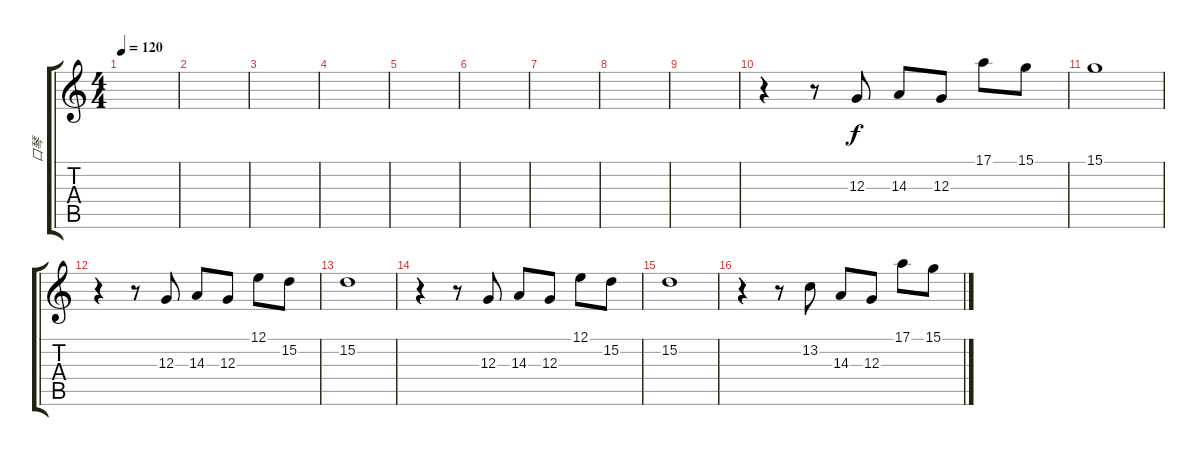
\track ("口琴" "口琴") {instrument harmonica}
\staff {score tabs}
\tuning (E4 B3 G3 D3 A2 E2) {hide}
\ts (4 4)
\tempo 120
\clef g2
\ks c
|
|
|
|
|
|
|
|
|
r.4 r.8 12.3.8 14.3.8 12.3.8 17.1.8 15.1.8 |
15.1.1 |
r.4 r.8 12.3.8 14.3.8 12.3.8 12.1.8 15.2.8 |
15.2.1 |
r.4 r.8 12.3.8 14.3.8 12.3.8 12.1.8 15.2.8 |
15.2.1 |
r.4 r.8 13.2.8 14.3.8 12.3.8 17.1.8 15.1.8
